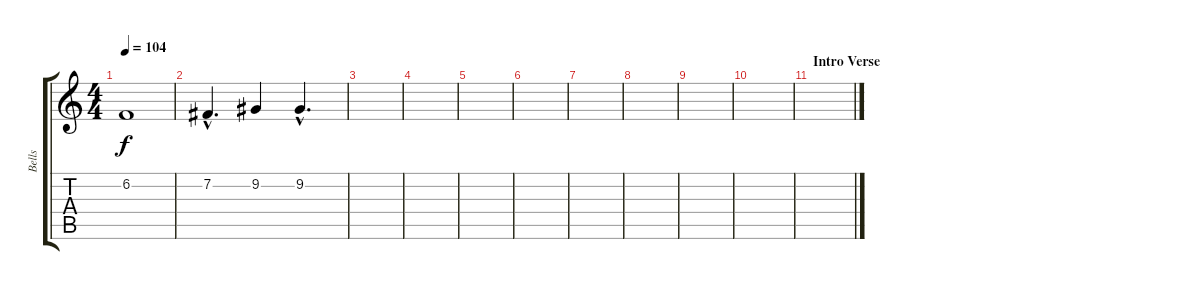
\track ("Bells" "Bells") {instrument tinklebell}
\staff {score tabs}
\tuning (E4 B3 G3 D3 A2 E2) {hide}
\ts (4 4)
\tempo 104
\clef g2
\ks c
6.2.1{dy f} |
7.2{hac}.4{d} 9.2.4 9.2{hac}.4{d} |
|
|
|
|
|
|
|
|
\section ("" "Intro Verse")
